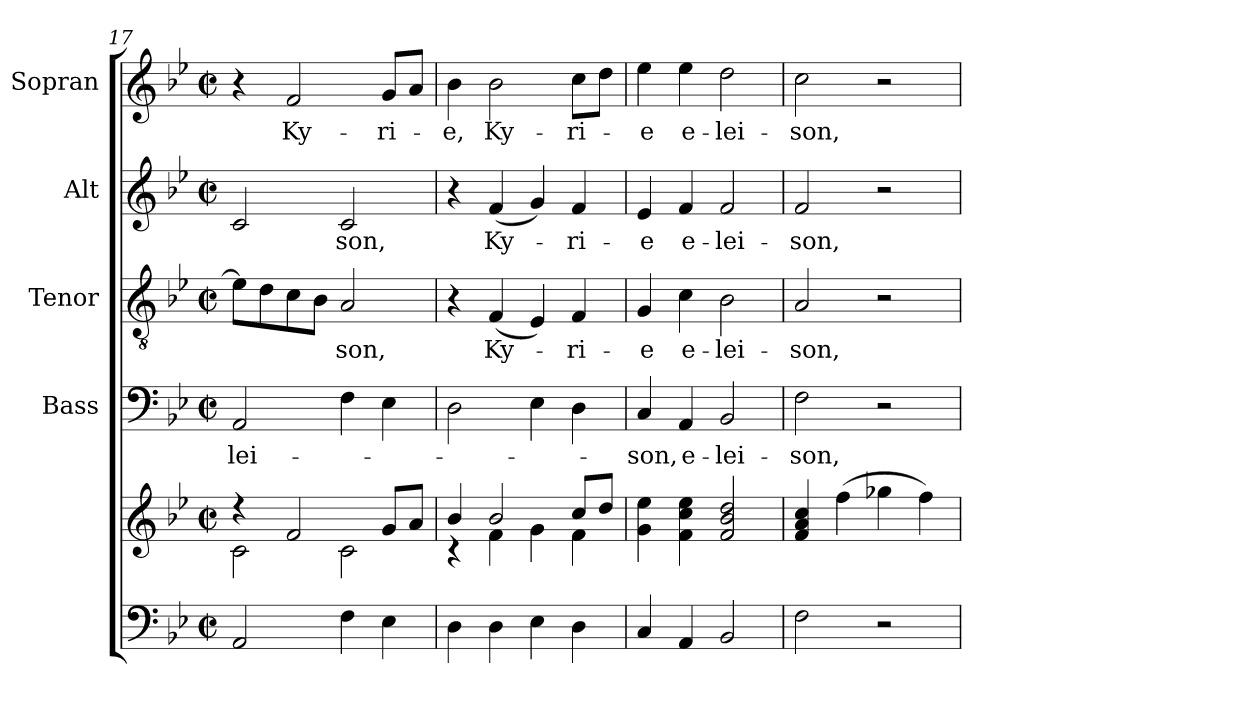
**kern	**kern	**kern	**text	**kern	**text	**kern	**text	**kern	**text
*part5	*part5	*part4	*part4	*part3	*part3	*part2	*part2	*part1	*part1
*staff6	*staff5	*staff4	*staff4	*staff3	*staff3	*staff2	*staff2	*staff1	*staff1
*	*	*I"Bass	*	*I"Tenor	*	*I"Alt	*	*I"Sopran	*
*	*	*I'B.	*	*I'T.	*	*I'A.	*	*I'S.	*
*clefF4	*clefG2	*clefF4	*	*clefGv2	*	*clefG2	*	*clefG2	*
*k[b-e-]	*k[b-e-]	*k[b-e-]	*	*k[b-e-]	*	*k[b-e-]	*	*k[b-e-]	*
*B-:	*B-:	*B-:	*	*B-:	*	*B-:	*	*B-:	*
*M2/2	*M2/2	*M2/2	*	*M2/2	*	*M2/2	*	*M2/2	*
*met(c|)	*met(c|)	*met(c|)	*	*met(c|)	*	*met(c|)	*	*met(c|)	*
=17	=17	=17	=17	=17	=17	=17	=17	=17	=17
*	*^	*	*	*	*	*	*	*	*
!	!	!	!	!LO:LY:b	!	!	!	!	!	!
2AA/	4r	2c\	2AA/	-lei-	8e-\L]	.	2c/	.	4r	.
.	.	.	.	.	8d\	.	.	.	.	.
!	!	!	!	!	!	!	!	!	!	!LO:LY:b
.	2f/	.	.	.	8c\	.	.	.	2f/	Ky-
.	.	.	.	.	8B-\J	.	.	.	.	.
!	!	!	!	!	!	!LO:LY:b	!	!LO:LY:b	!	!
4F\	.	2c\	4F\	.	2A/	-son,	2c/	-son,	.	.
!	!	!	!	!	!	!	!	!	!	!LO:LY:b
4E-\	8g/L	.	4E-\	.	.	.	.	.	8g/L	-ri-
.	8a/J	.	.	.	.	.	.	.	8a/J	.
=18	=18	=18	=18	=18	=18	=18	=18	=18	=18	=18
!	!	!	!	!	!	!	!	!	!	!LO:LY:b
4D\	4b-/	4rc	2D\	.	4r	.	4r	.	4b-\	-e,
!	!	!	!	!	!	!LO:LY:b	!	!LO:LY:b	!	!LO:LY:b
4D\	2b-/	4f\	.	.	(<4F/	Ky-	(<4f/	Ky-	2b-\	Ky-
4E-\	.	4g\	4E-\	.	4E-/)	.	4g/)	.	.	.
!	!	!	!	!	!	!LO:LY:b	!	!LO:LY:b	!	!LO:LY:b
4D\	8cc/L	4f\	4D\	.	4F/	-ri-	4f/	-ri-	8cc\L	-ri-
.	8dd/J	.	.	.	.	.	.	.	8dd\J	.
*	*v	*v	*	*	*	*	*	*	*	*
!!LO:LB:g=z
=19	=19	=19	=19	=19	=19	=19	=19	=19	=19
!	!	!	!LO:LY:b	!	!LO:LY:b	!	!LO:LY:b	!	!LO:LY:b
4C/	4g\ 4ee-\	4C/	-son,	4G/	-e	4e-/	-e	4ee-\	-e
!	!	!	!LO:LY:b	!	!LO:LY:b	!	!LO:LY:b	!	!LO:LY:b
4AA/	4f\ 4cc\ 4ee-\	4AA/	e-	4c\	e-	4f/	e-	4ee-\	e-
!	!	!	!LO:LY:b	!	!LO:LY:b	!	!LO:LY:b	!	!LO:LY:b
2BB-/	2f/ 2b-/ 2dd/	2BB-/	-lei-	2B-\	-lei-	2f/	-lei-	2dd\	-lei-
=20	=20	=20	=20	=20	=20	=20	=20	=20	=20
!	!	!	!LO:LY:b	!	!LO:LY:b	!	!LO:LY:b	!	!LO:LY:b
2F\	4f/ 4a/ 4cc/	2F\	-son,	2A/	-son,	2f/	-son,	2cc\	-son,
.	(>4ff\	.	.	.	.	.	.	.	.
2r	4gg-X\	2r	.	2r	.	2r	.	2r	.
.	4ff\)	.	.	.	.	.	.	.	.
=	=	=	=	=	=	=	=	=	=
*-	*-	*-	*-	*-	*-	*-	*-	*-	*-
